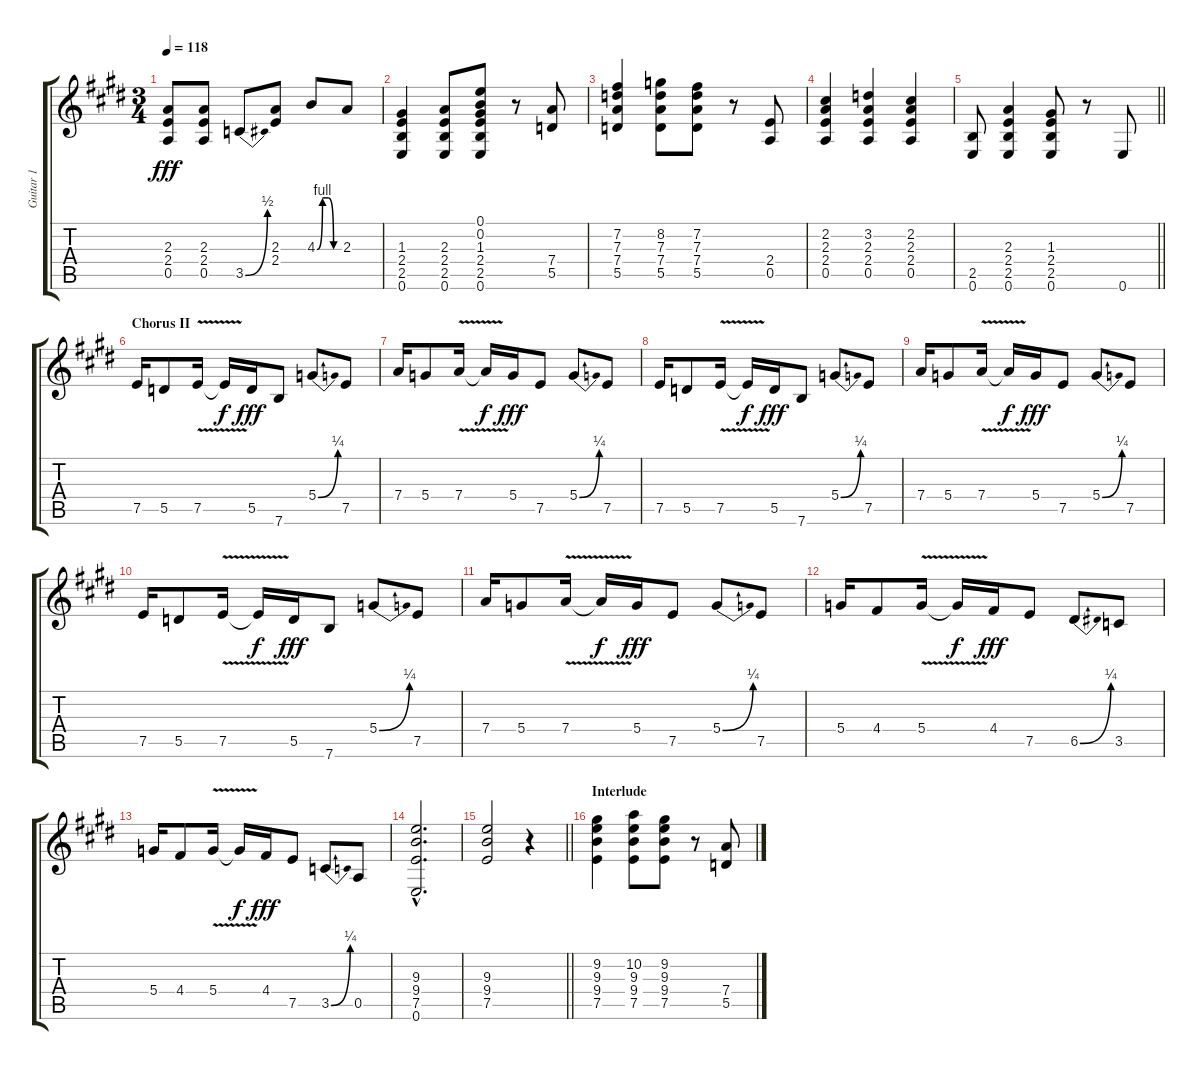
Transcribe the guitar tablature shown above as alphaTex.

\track ("Guitar 1" "Guitar 1") {instrument distortionguitar}
\staff {score tabs}
\tuning (E4 B3 G3 D3 A2 E2) {hide}
\ts (3 4)
\tempo 118
\clef g2
\ks e
(2.3 2.4 0.5).8{dy fff} (2.3 2.4 0.5).8 3.5{be (bend 0 0 60 2)}.8 (2.3 2.4).8 4.3{be (custom 0 0 15 4 30 4 45 0 60 0)}.8 2.3.8 |
(1.3 2.4 2.5 0.6).4 (2.3 2.4 2.5 0.6).8 (0.1 0.2 1.3 2.4 2.5 0.6).8 r.8 (7.4 5.5).8 |
(7.2 7.3 7.4 5.5).4 (8.2 7.3 7.4 5.5).8 (7.2 7.3 7.4 5.5).8 r.8 (2.4 0.5).8 |
(2.2 2.3 2.4 0.5).4 (3.2 2.3 2.4 0.5).4 (2.2 2.3 2.4 0.5).4 |
\barLineRight lightlight
(2.5 0.6).8 (2.3 2.4 2.5 0.6).4 (1.3 2.4 2.5 0.6).8 r.8 0.6.8 |
\section ("" "Chorus II")
7.5.16 5.5.8 7.5{v}.16 7.5{t}.16{dy f} 5.5.16{dy fff} 7.6.8 5.4{be (bend 0 0 60 1)}.8 7.5.8 |
7.4.16 5.4.8 7.4{v}.16 7.4{t}.16{dy f} 5.4.16{dy fff} 7.5.8 5.4{be (bend 0 0 60 1)}.8 7.5.8 |
7.5.16 5.5.8 7.5{v}.16 7.5{t}.16{dy f} 5.5.16{dy fff} 7.6.8 5.4{be (bend 0 0 60 1)}.8 7.5.8 |
7.4.16 5.4.8 7.4{v}.16 7.4{t}.16{dy f} 5.4.16{dy fff} 7.5.8 5.4{be (bend 0 0 60 1)}.8 7.5.8 |
7.5.16 5.5.8 7.5{v}.16 7.5{t}.16{dy f} 5.5.16{dy fff} 7.6.8 5.4{be (bend 0 0 60 1)}.8 7.5.8 |
7.4.16 5.4.8 7.4{v}.16 7.4{t}.16{dy f} 5.4.16{dy fff} 7.5.8 5.4{be (bend 0 0 60 1)}.8 7.5.8 |
5.4.16 4.4.8 5.4{v}.16 5.4{t}.16{dy f} 4.4.16{dy fff} 7.5.8 6.5{be (bend 0 0 60 1)}.8 3.5.8 |
5.4.16 4.4.8 5.4{v}.16 5.4{t}.16{dy f} 4.4.16{dy fff} 7.5.8 3.5{be (bend 0 0 60 1)}.8 0.5.8 |
(9.3{hac} 9.4{hac} 7.5{hac} 0.6{hac}).2{d} |
\barLineRight lightlight
(9.3 9.4 7.5).2 r.4 |
\section ("" "Interlude")
(9.2 9.3 9.4 7.5).4 (10.2 9.3 9.4 7.5).8 (9.2 9.3 9.4 7.5).8 r.8 (7.4 5.5).8
